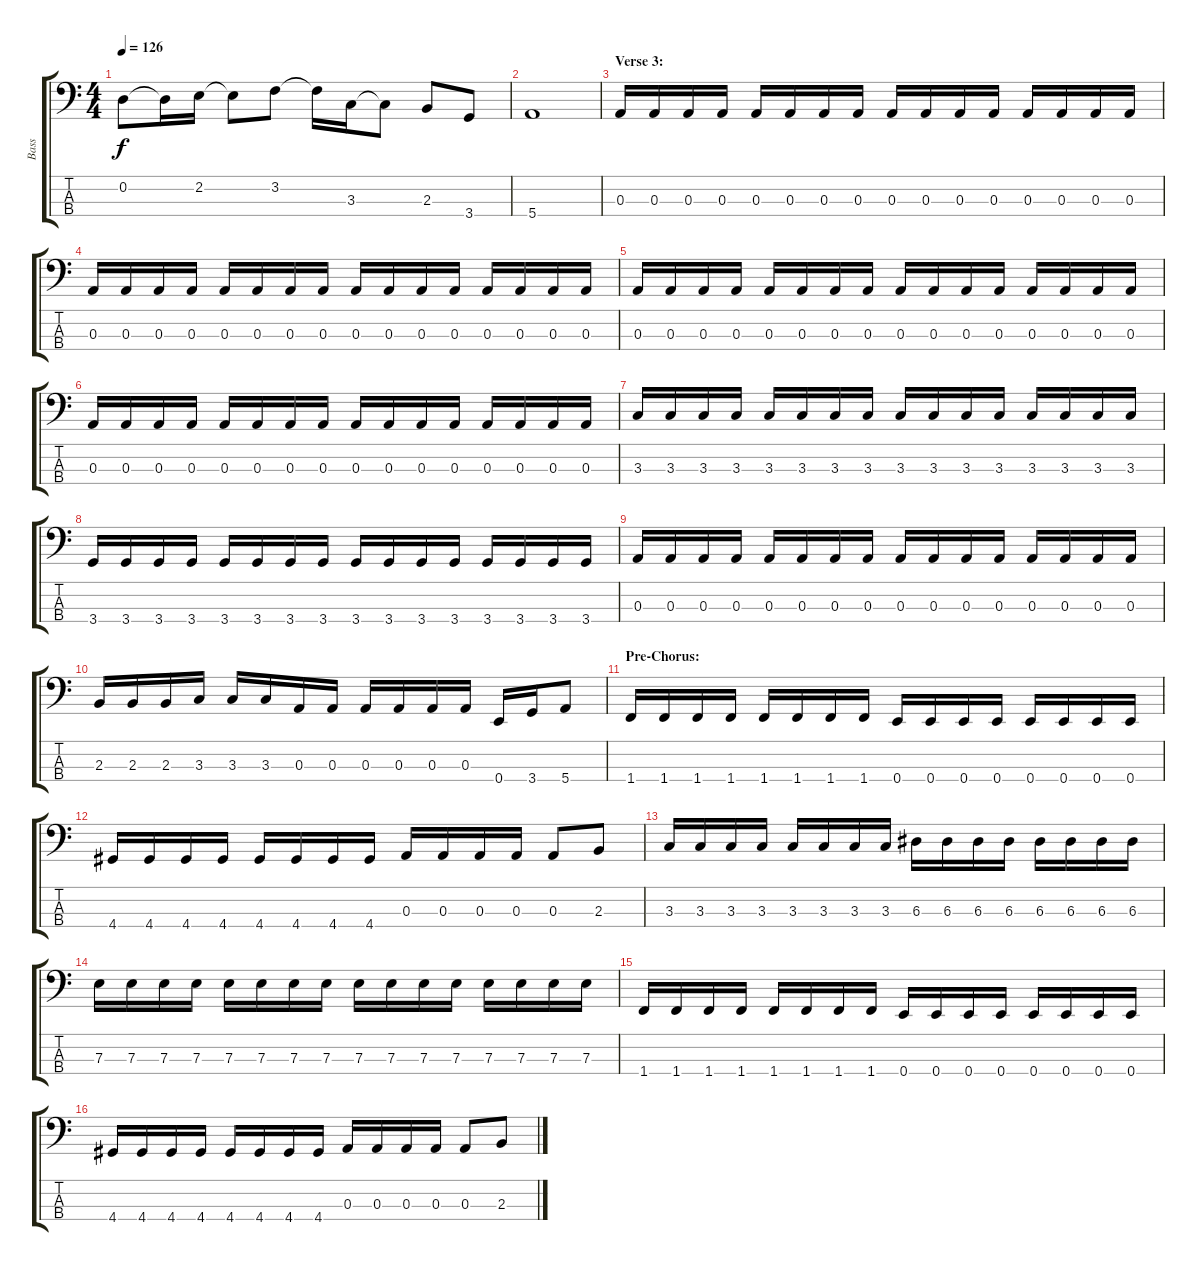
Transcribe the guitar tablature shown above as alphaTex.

\track ("Bass" "Bass") {instrument slapbass2}
\staff {score tabs}
\tuning (G2 D2 A1 E1) {hide}
\ts (4 4)
\tempo 126
\clef f4
\ks c
0.2.8{dy f} 0.2{t}.16 2.2.16 2.2{t}.8 3.2.8 3.2{t}.16 3.3.16 3.3{t}.8 2.3.8 3.4.8 |
5.4.1 |
\section ("" "Verse 3:")
0.3.16 0.3.16 0.3.16 0.3.16 0.3.16 0.3.16 0.3.16 0.3.16 0.3.16 0.3.16 0.3.16 0.3.16 0.3.16 0.3.16 0.3.16 0.3.16 |
0.3.16 0.3.16 0.3.16 0.3.16 0.3.16 0.3.16 0.3.16 0.3.16 0.3.16 0.3.16 0.3.16 0.3.16 0.3.16 0.3.16 0.3.16 0.3.16 |
0.3.16 0.3.16 0.3.16 0.3.16 0.3.16 0.3.16 0.3.16 0.3.16 0.3.16 0.3.16 0.3.16 0.3.16 0.3.16 0.3.16 0.3.16 0.3.16 |
0.3.16 0.3.16 0.3.16 0.3.16 0.3.16 0.3.16 0.3.16 0.3.16 0.3.16 0.3.16 0.3.16 0.3.16 0.3.16 0.3.16 0.3.16 0.3.16 |
3.3.16 3.3.16 3.3.16 3.3.16 3.3.16 3.3.16 3.3.16 3.3.16 3.3.16 3.3.16 3.3.16 3.3.16 3.3.16 3.3.16 3.3.16 3.3.16 |
3.4.16 3.4.16 3.4.16 3.4.16 3.4.16 3.4.16 3.4.16 3.4.16 3.4.16 3.4.16 3.4.16 3.4.16 3.4.16 3.4.16 3.4.16 3.4.16 |
0.3.16 0.3.16 0.3.16 0.3.16 0.3.16 0.3.16 0.3.16 0.3.16 0.3.16 0.3.16 0.3.16 0.3.16 0.3.16 0.3.16 0.3.16 0.3.16 |
2.3.16 2.3.16 2.3.16 3.3.16 3.3.16 3.3.16 0.3.16 0.3.16 0.3.16 0.3.16 0.3.16 0.3.16 0.4.16 3.4.16 5.4.8 |
\section ("" "Pre-Chorus:")
1.4.16 1.4.16 1.4.16 1.4.16 1.4.16 1.4.16 1.4.16 1.4.16 0.4.16 0.4.16 0.4.16 0.4.16 0.4.16 0.4.16 0.4.16 0.4.16 |
4.4.16 4.4.16 4.4.16 4.4.16 4.4.16 4.4.16 4.4.16 4.4.16 0.3.16 0.3.16 0.3.16 0.3.16 0.3.8 2.3.8 |
3.3.16 3.3.16 3.3.16 3.3.16 3.3.16 3.3.16 3.3.16 3.3.16 6.3.16 6.3.16 6.3.16 6.3.16 6.3.16 6.3.16 6.3.16 6.3.16 |
7.3.16 7.3.16 7.3.16 7.3.16 7.3.16 7.3.16 7.3.16 7.3.16 7.3.16 7.3.16 7.3.16 7.3.16 7.3.16 7.3.16 7.3.16 7.3.16 |
1.4.16 1.4.16 1.4.16 1.4.16 1.4.16 1.4.16 1.4.16 1.4.16 0.4.16 0.4.16 0.4.16 0.4.16 0.4.16 0.4.16 0.4.16 0.4.16 |
4.4.16 4.4.16 4.4.16 4.4.16 4.4.16 4.4.16 4.4.16 4.4.16 0.3.16 0.3.16 0.3.16 0.3.16 0.3.8 2.3.8
